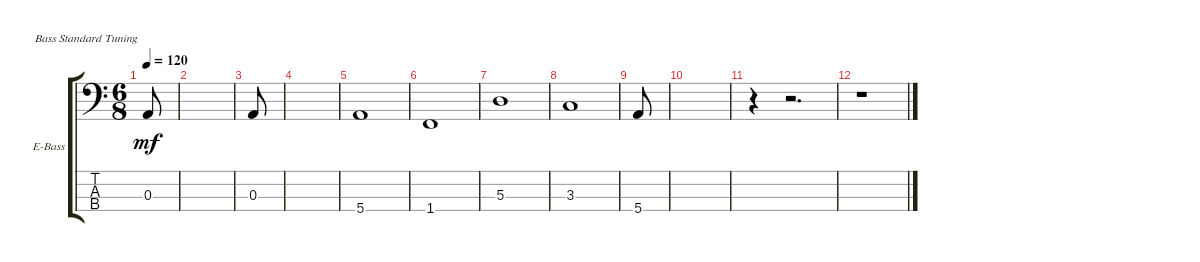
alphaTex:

\defaultSystemsLayout 4
\bracketExtendMode groupsimilarinstruments
\firstSystemTrackNameOrientation horizontal
\otherSystemsTrackNameOrientation horizontal
\track ("Electric Bass" "E-Bass") {instrument electricbassfinger}
\staff {score tabs}
\tuning (G2 D2 A1 E1)
\ts (6 8)
\tempo 120
\clef f4
\scale
0.487395
\ks c
0.3.8{dy mf instrument electricbassfinger} |
\scale
0.256303 |
\scale
0.256303 0.3.8 |
\scale
0.333333 |
\scale
0.333333 5.4.1 |
\scale
0.333333 1.4.1 |
\scale
0.333333 5.3.1 |
\scale
0.333333 3.3.1 |
\scale
0.333333 5.4.8 |
\scale
0.333333 |
\scale
0.333333 r.4 r.2{d} |
\scale
0.333333 r.1
